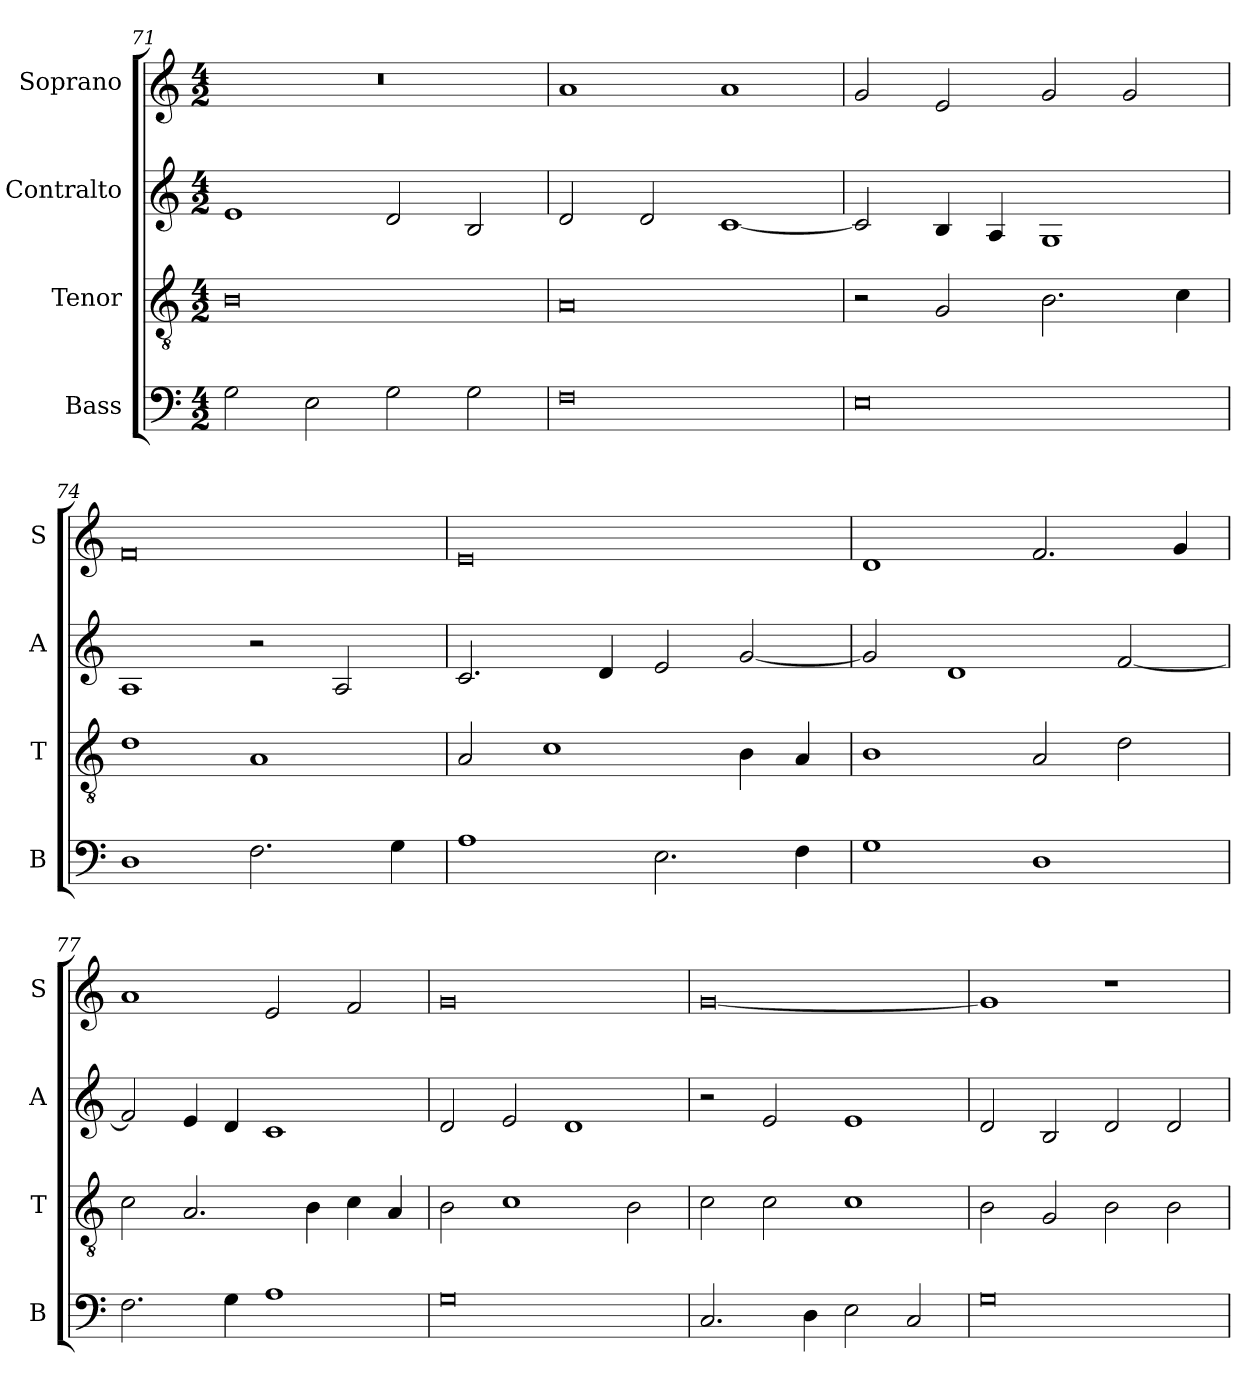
**kern	**kern	**kern	**kern
*part4	*part3	*part2	*part1
*staff4	*staff3	*staff2	*staff1
*I"Bass	*I"Tenor	*I"Contralto	*I"Soprano
*I'B	*I'T	*I'A	*I'S
*clefF4	*clefGv2	*clefG2	*clefG2
*k[]	*k[]	*k[]	*k[]
*A:aeo	*A:aeo	*A:aeo	*A:aeo
*M4/2	*M4/2	*M4/2	*M4/2
=71	=71	=71	=71
2G	0B	1e	0r
2E	.	.	.
2G	.	2d	.
2G	.	2B	.
=72	=72	=72	=72
0F	0A	2d	1a
.	.	2d	.
.	.	[1c	1a
=73	=73	=73	=73
0E	2r	2c]	2g
.	2G	4B	2e
.	.	4A	.
.	2.B	1G	2g
.	.	.	2g
.	4c	.	.
=74	=74	=74	=74
1D	1d	1A	0f
2.F	1A	2r	.
.	.	2A	.
4G	.	.	.
=75	=75	=75	=75
1A	2A	2.c	0e
.	1c	.	.
.	.	4d	.
2.E	.	2e	.
.	4B	[2g	.
4F	4A	.	.
=76	=76	=76	=76
1G	1B	2g]	1d
.	.	1d	.
1D	2A	.	2.f
.	2d	[2f	.
.	.	.	4g
=77	=77	=77	=77
2.F	2c	2f]	1a
.	2.A	4e	.
4G	.	4d	.
1A	.	1c	2e
.	4B	.	.
.	4c	.	2f
.	4A	.	.
=78	=78	=78	=78
0G	2B	2d	0g
.	1c	2e	.
.	.	1d	.
.	2B	.	.
=79	=79	=79	=79
2.C	2c	2r	[0g
.	2c	2e	.
4D	.	.	.
2E	1c	1e	.
2C	.	.	.
=80	=80	=80	=80
0G	2B	2d	1g]
.	2G	2B	.
.	2B	2d	1r
.	2B	2d	.
=	=	=	=
*-	*-	*-	*-
